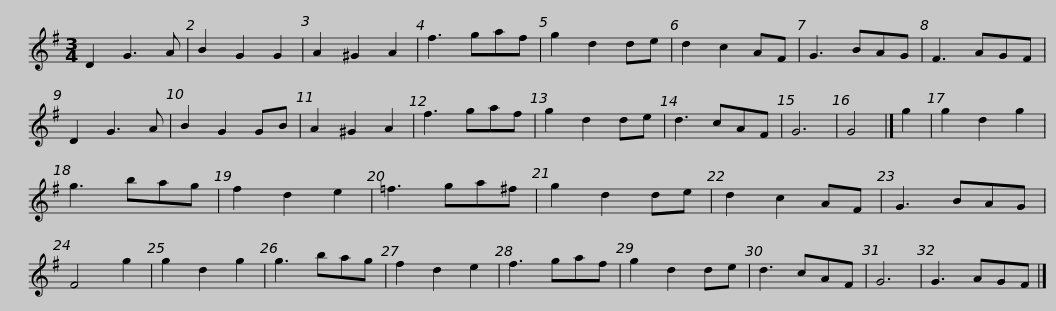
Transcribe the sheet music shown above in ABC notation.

X:1
L:1/8
M:3/4
I:linebreak $
K:G
V:1 treble
V:1
 D2 G3 A | B2 G2 G2 | A2 ^G2 A2 | f3 gaf | g2 d2 de | %5
 d2 c2 AF | G3 BAG | F3 AGF | D2 G3 A | B2 G2 GB |$ %10
 A2 ^G2 A2 | f3 gaf | g2 d2 de | d3 cAF | G6 | %15
 G4 |] g2 | g2 d2 g2 | g3 bag | f2 d2 e2 | %20
 =f3 ga^f |$ g2 d2 de | d2 c2 AF | G3 BAG | F4 g2 | %25
 g2 d2 g2 | g3 bag | f2 d2 e2 | f3 gaf | g2 d2 de | %30
 d3 cAF | G6 |$ G3 AGF |] %33
